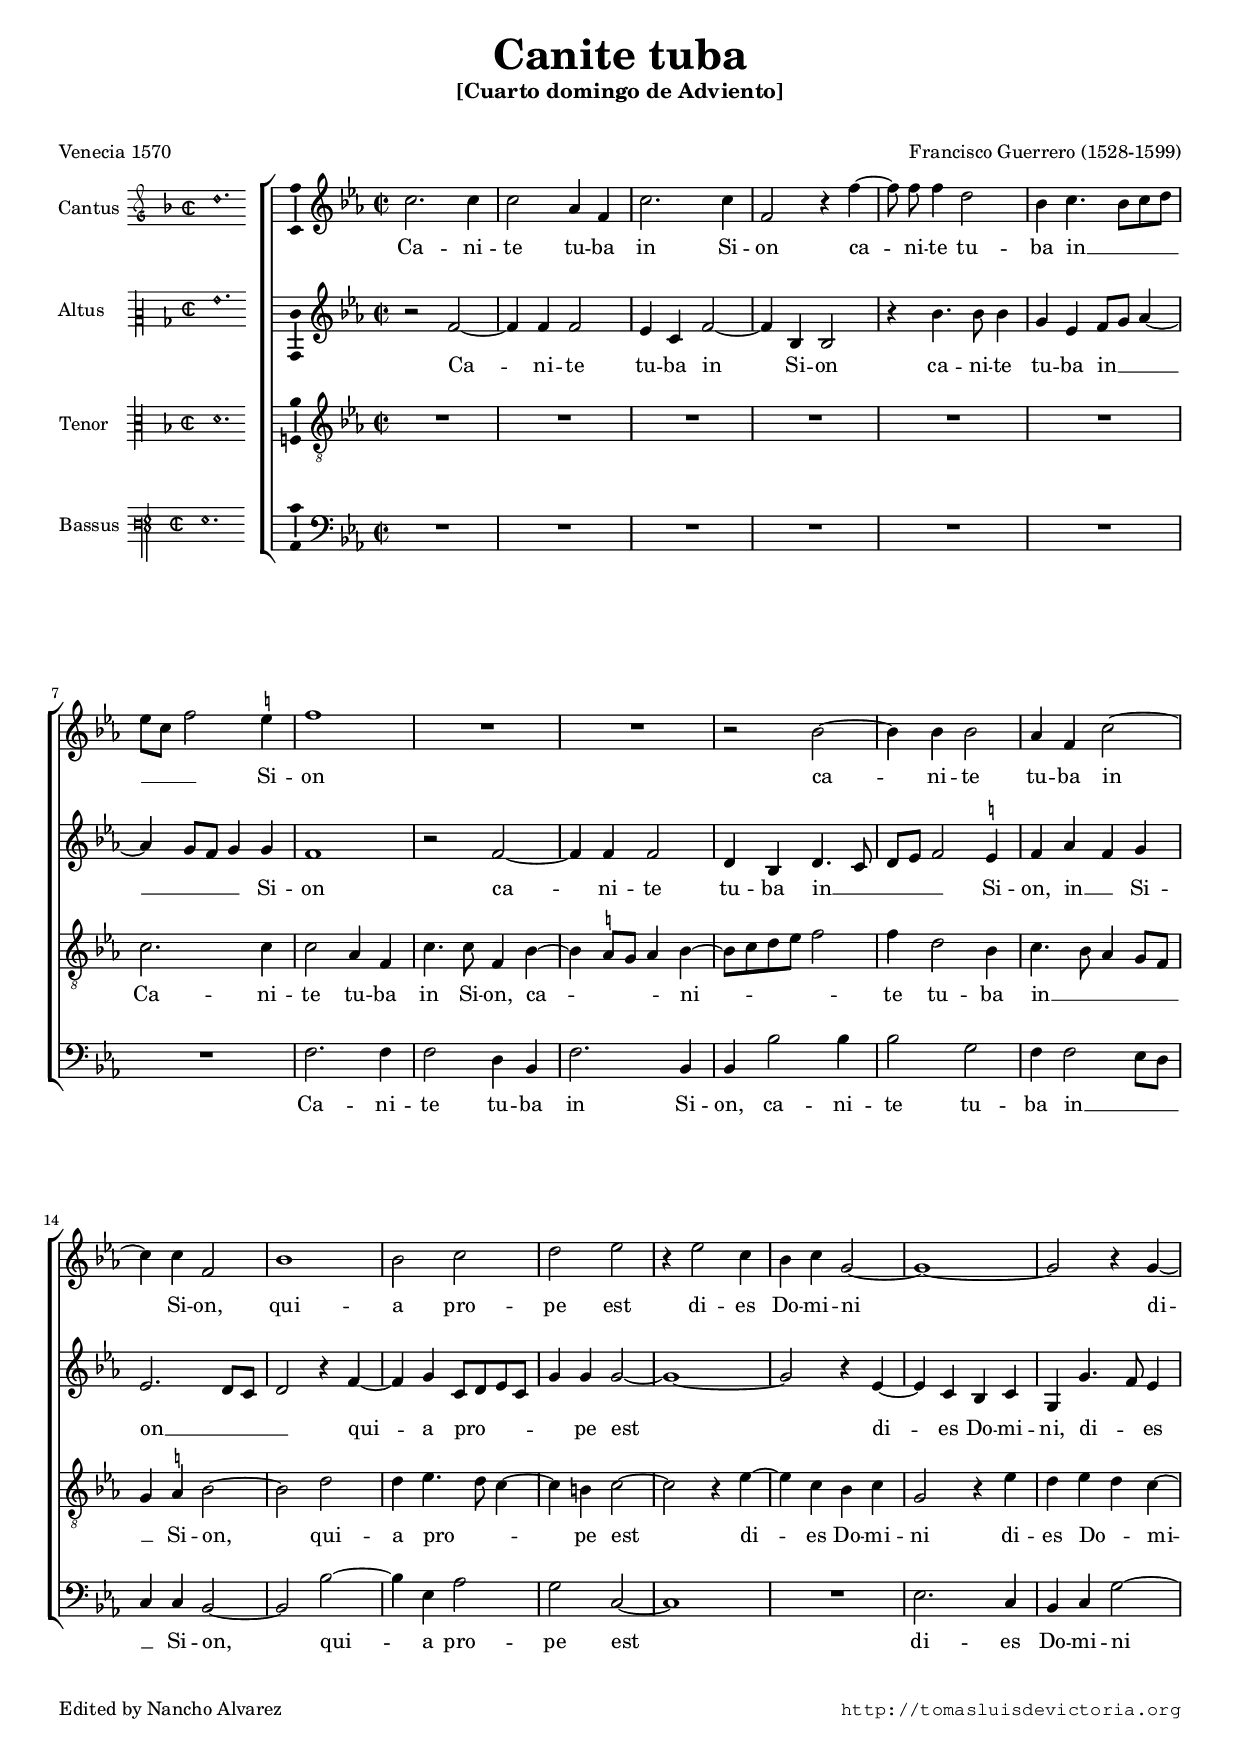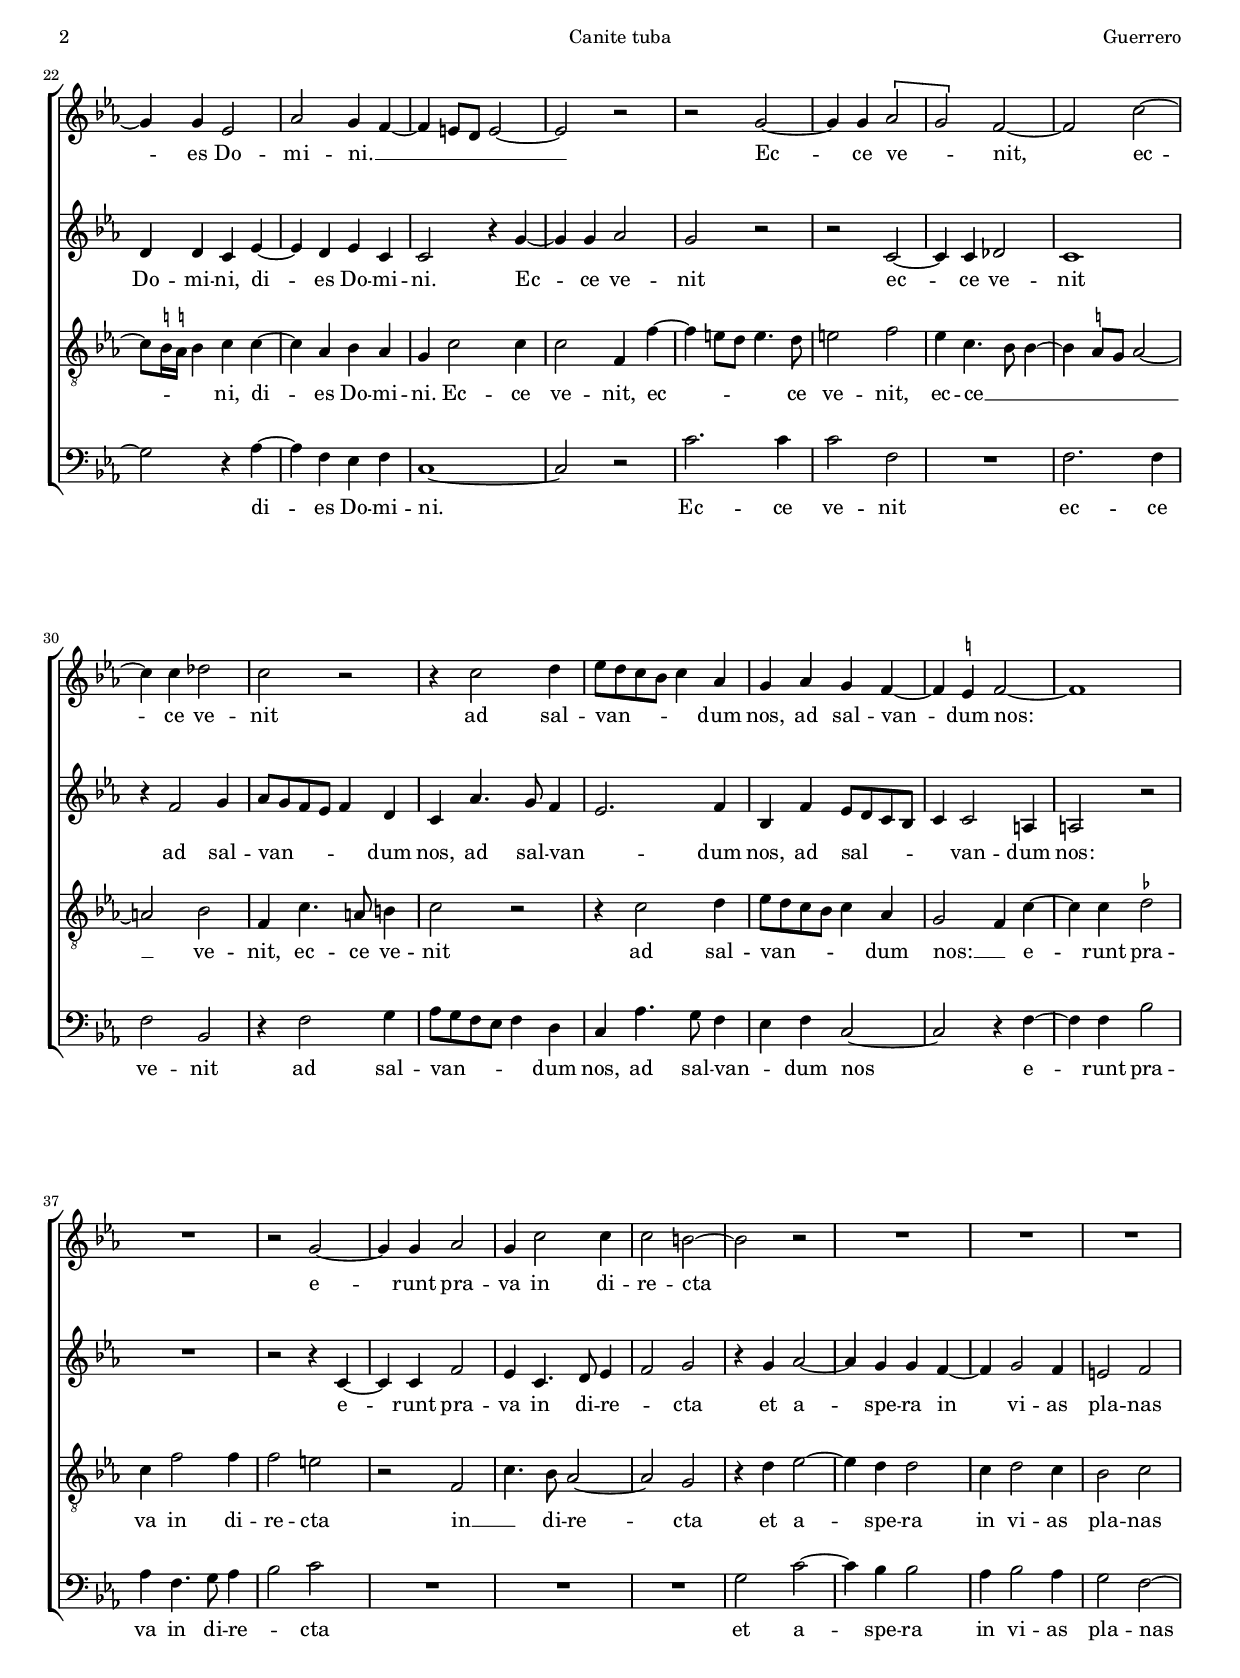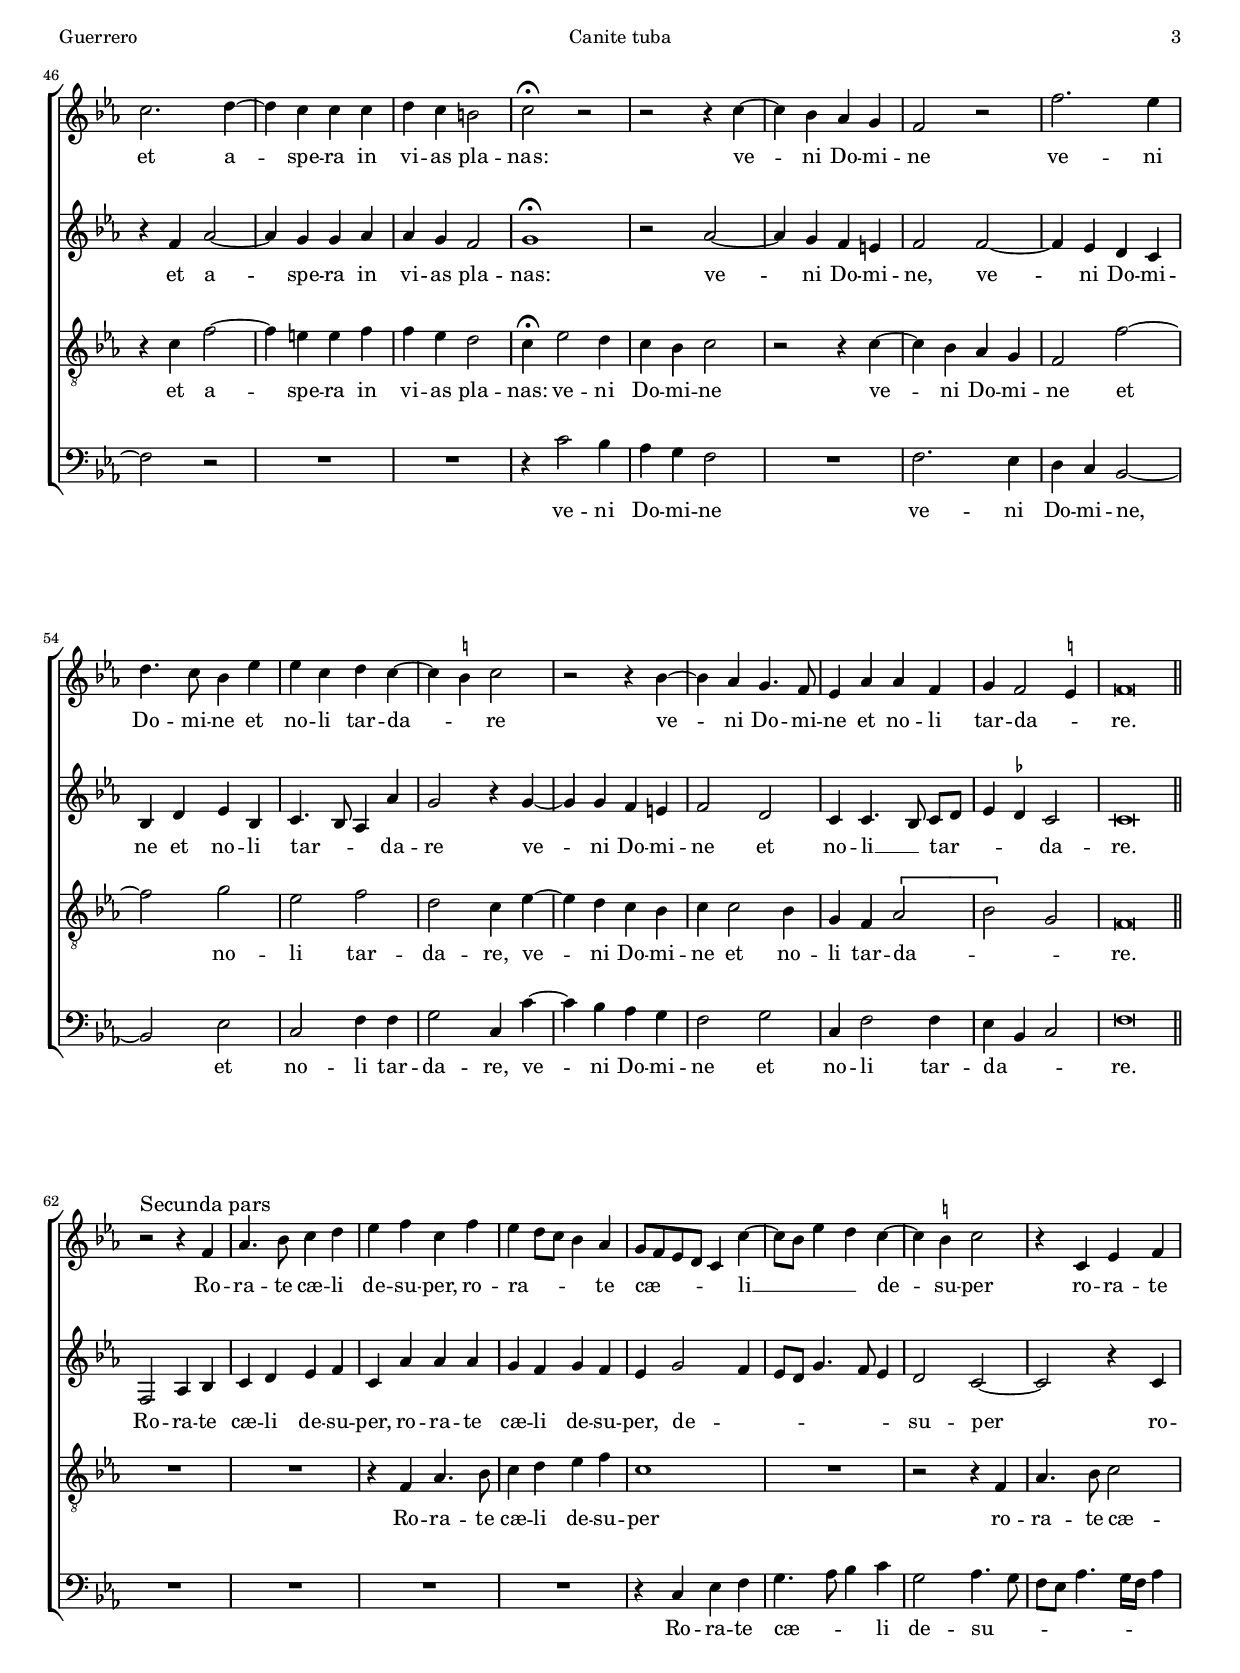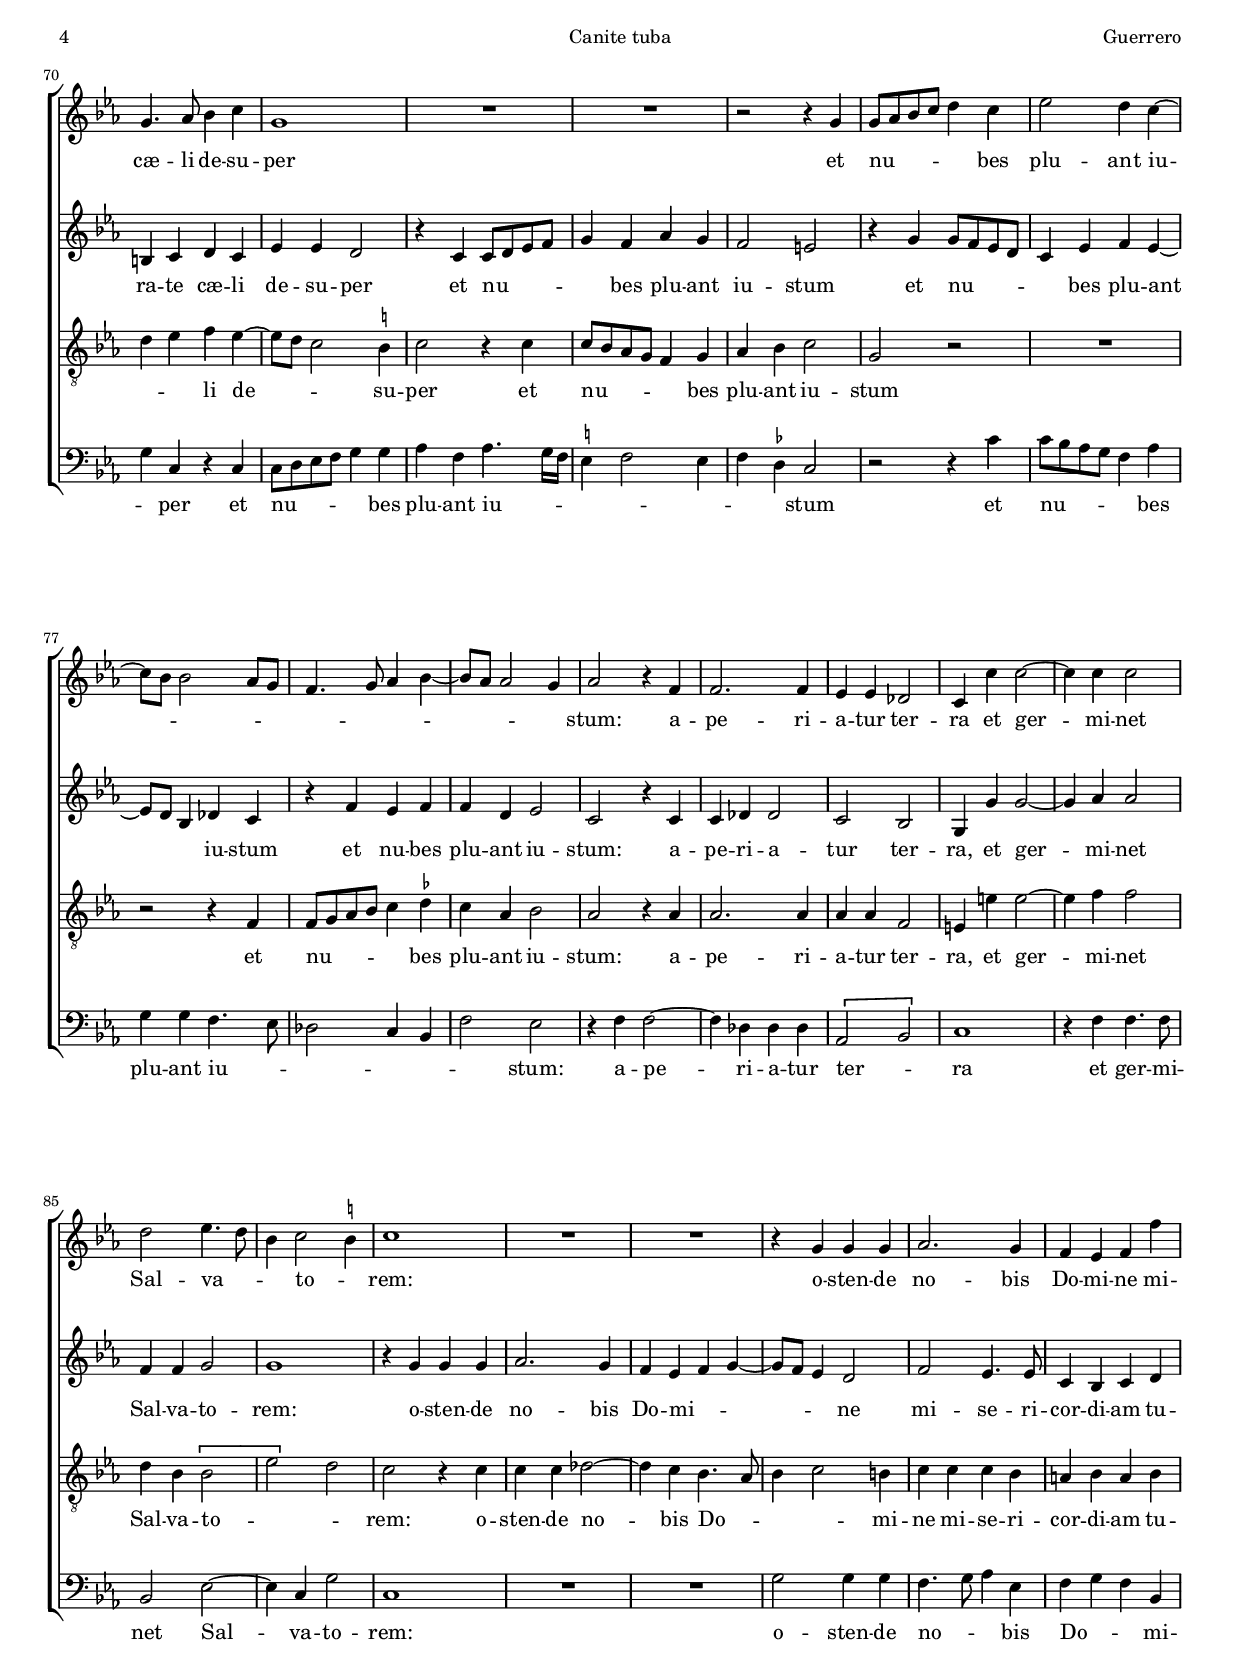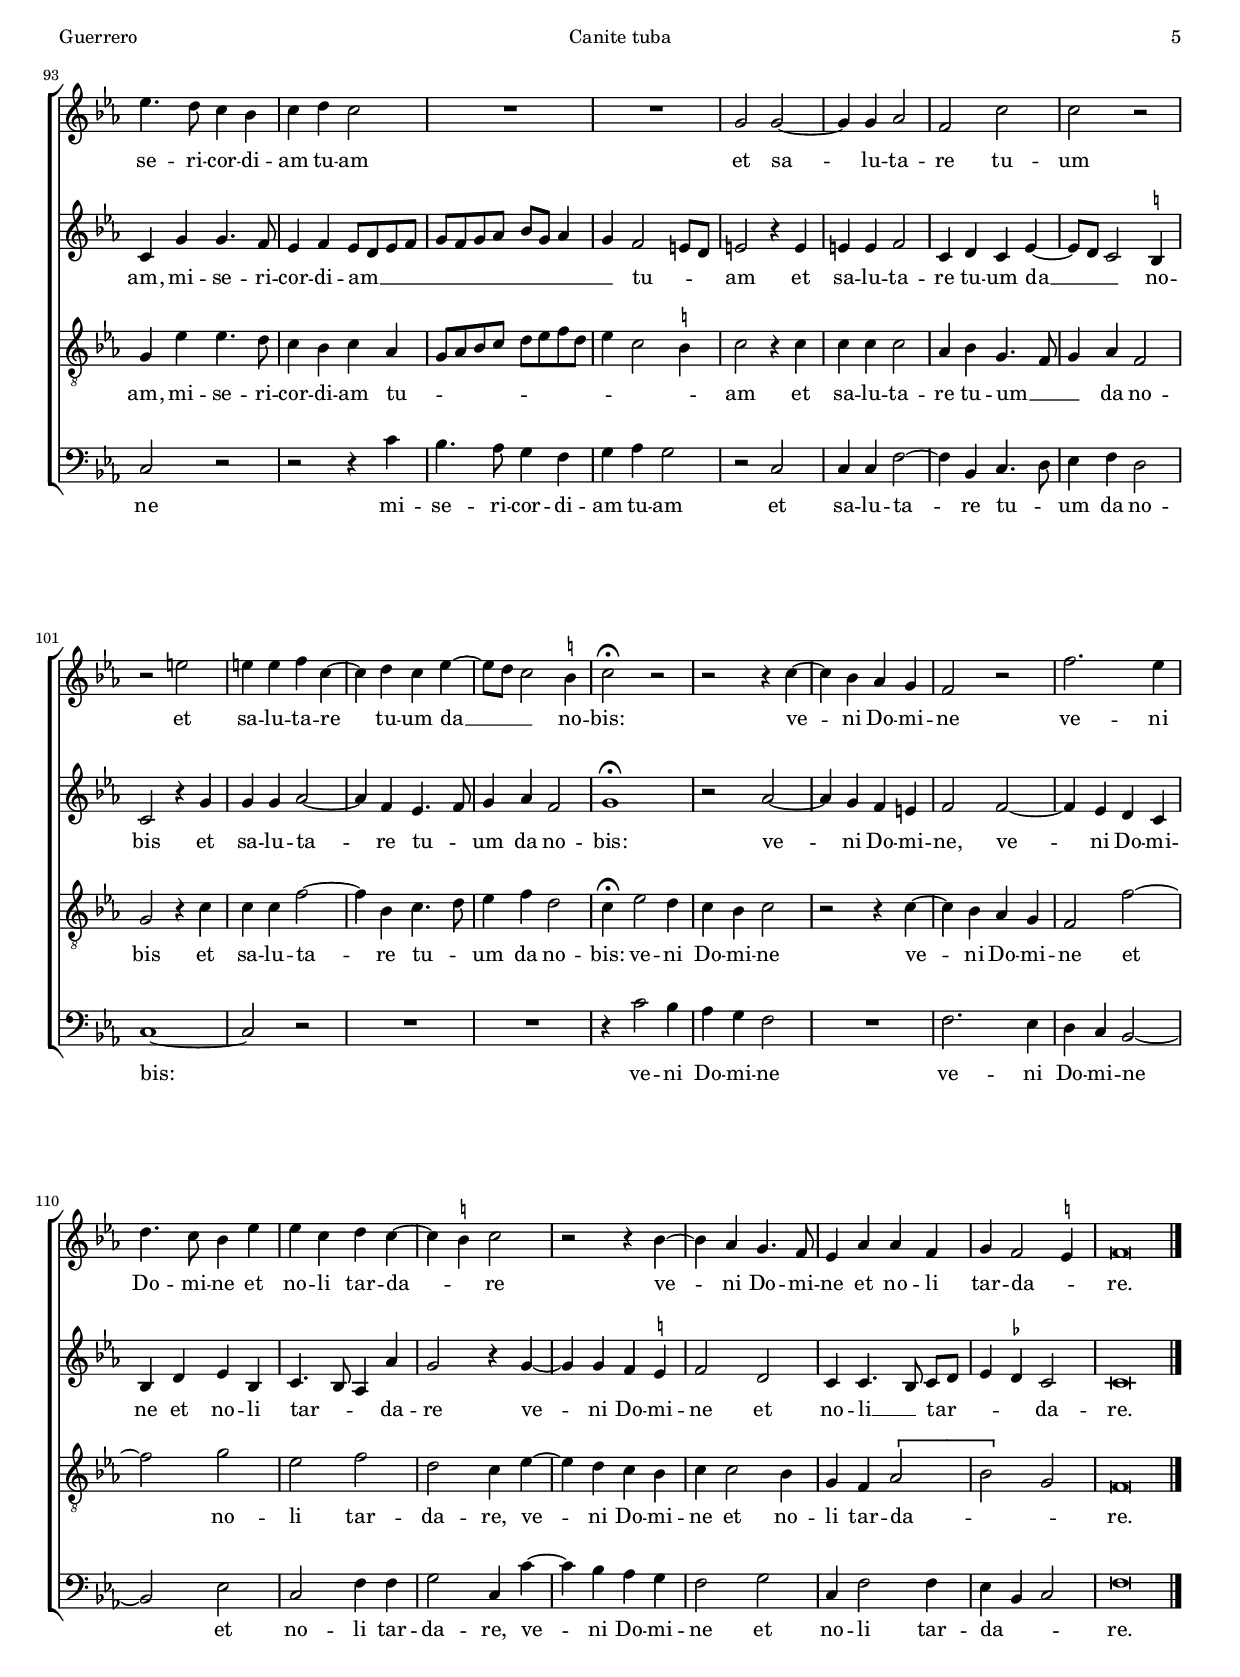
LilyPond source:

\version "2.18.0"

#(set-default-paper-size "a4")
#(set-global-staff-size 16.3)
#(ly:set-option 'point-and-click #f)
%mobile -s15.5 -i3.2

italicas=\override LyricText.font-shape = #'italic
rectas=\override LyricText.font-shape = #'upright
ss=\once \set suggestAccidentals = ##t
incipitwidth = 20
mtempo={\tempo 4 = 100}
mtempob={\tempo 4 = 50}

htitle="Canite tuba"
hcomposer="Guerrero"

\header {
	title=\markup{\fontsize #3 "Canite tuba"}
	subtitle="[Cuarto domingo de Adviento]"
	subsubtitle=\markup{\null \vspace #1 }
	composer="Francisco Guerrero (1528-1599)"
        pdfauthor=\composer
	%opus="(-)"
	poet=\markup{"Venecia 1570"}
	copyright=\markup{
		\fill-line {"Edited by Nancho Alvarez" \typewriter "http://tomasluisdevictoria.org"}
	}
%	tagline=""
}


global={\key c \major \time 2/2  \skip 1*61 \bar "||" \break
					\skip 1*56\bar "|."
}

cantus={
	a'2. a'4
	a'2 f'4 d'
	a'2. a'4
	d'2 r4 d'' ~
%5
	\set Staff.autoBeaming = ##f
	d''8 d'' d''4 b'2
	\set Staff.autoBeaming = ##t
	g'4 a'4. g'8 a' b'
	c'' a' d''2 \ss cis''4
	d''1
	R1*4/4
%10
	R1*4/4
	r2 g' ~
	g'4 g' g'2
	f'4 d' a'2 ~
	a'4 a' d'2
%15
	g'1
	g'2 a'
	b' c''
	r4 c''2 a'4
	g' a' e'2 ~
%20
	e'1 ~
	e'2 r4 e' ~
	e' e' c'2
	f' e'4 d' ~
	d' cis'8 b cis'2 ~
%25
	cis' r
	r e' ~
	e'4 e' \[f'2
	e'\] d' ~
	d' a' ~
%30
	a'4 a' bes'2
	a' r
	r4 a'2 b'4
	c''8 b' a' g' a'4 f'
	e' f' e' d' ~
%35
	d' \ss cis' d'2 ~
	d'1
	R1*4/4
	r2 e' ~
	e'4 e' f'2
%40
	e'4 a'2 a'4
	a'2 gis' ~
	gis' r
	R1*4/4
	R1*4/4
%45
	R1*4/4
	a'2. b'4 ~
	b' a' a' a'
	b' a' gis'2
	a'^\fermata r
%50
	r r4 a' ~
	a' g' f' e'
	d'2 r
	d''2. c''4
	b'4. a'8 g'4 c''
%55
	c'' a' b' a' ~
	a' \ss gis' a'2
	r r4 g' ~
	g' f' e'4. d'8
	c'4 f' f' d'
%60
	e' d'2 \ss cis'4
	d'\breve*1/2
	s4*0^\markup{\larger "Secunda pars"}
	r2 r4 d'
	f'4. g'8 a'4 b'
	c'' d'' a' d''
%65
	c'' b'8 a' g'4 f'
	e'8 d' c' b a4 a' ~
	a'8 g' c''4 b' a' ~
	a' \ss gis' a'2
	r4 a c' d'
%70
	e'4. f'8 g'4 a'
	e'1
	R1*4/4
	R1*4/4
	r2 r4 e'
%75
	e'8 f' g' a' b'4 a'
	c''2 b'4 a' ~
	a'8 g' g'2 f'8 e'
	d'4. e'8 f'4 g' ~
	g'8 f' f'2 e'4
%80
	f'2 r4 d'
	d'2. d'4
	c' c' bes2
	a4 a' a'2 ~
	a'4 a' a'2
%85
	b' c''4. b'8
	g'4 a'2 \ss gis'4
	a'1
	R1*4/4 %\break
	R1*4/4
%90
	r4 e' e' e'
	f'2. e'4
	d' c' d' d''
	c''4. b'8 a'4 g'
	a' b' a'2
%95
	R1*4/4
	R1*4/4
	e'2 e' ~
	e'4 e' f'2
	d' a'
%100
	a' r
	r cis''
	cis''4 cis'' d'' a' ~
	a' b' a' c'' ~
	c''8 b' a'2 \ss gis'4
%105
	a'2^\fermata r
	r r4 a' ~
	a' g' f' e'
	d'2 r
	d''2. c''4
%110
	b'4. a'8 g'4 c''
	c'' a' b' a' ~
	a' \ss gis' a'2
	r r4 g' ~
	g' f' e'4. d'8
%115
	c'4 f' f' d'
	e' d'2 \ss cis'4
	d'\breve*1/2
}

altus={
	r2 d' ~
	d'4 d' d'2
	c'4 a d'2 ~
	d'4 g g2
%5
	r4 g'4. g'8 g'4
	e' c' d'8 e' f'4 ~
	f' e'8 d' e'4 e'
	d'1
	r2 d' ~
%10
	d'4 d' d'2
	b4 g b4. a8
	b c' d'2 \ss cis'4
	d' f' d' e'
	c'2. b8 a
%15
	b2 r4 d' ~
	d' e' a8 b c' a
	e'4 e' e'2 ~
	e'1 ~
	e'2 r4 c' ~
%20
	c' a g a
	e e'4. d'8 c'4
	b b a c' ~
	c' b c' a
	a2 r4 e' ~
%25
	e' e' f'2
	e' r
	r a ~
	a4 a bes2
	a1
%30
	r4 d'2 e'4
	f'8 e' d' c' d'4 b
	a f'4. e'8 d'4
	c'2. d'4
	g d' c'8 b a g
%35
	a4 a2 fis4
	fis2 r
	R1*4/4
	r2 r4 a ~
	a a d'2
%40
	c'4 a4. b8 c'4
	d'2 e'
	r4 e' f'2 ~
	f'4 e' e' d' ~
	d' e'2 d'4
%45
	cis'2 d'
	r4 d' f'2 ~
	f'4 e' e' f'
	f' e' d'2
	e'1^\fermata
%50
	r2 f' ~
	f'4 e' d' cis'
	d'2 d' ~
	d'4 c' b a
	g b c' g
%55
	a4. g8 f4 f'
	e'2 r4 e' ~
	e' e' d' cis'
	d'2 b
	a4 a4. g8  a[ b]
%60
	c'4 \ss bes a2
	a\breve*1/2
	d2 f4 g
	a b c' d'
	a f' f' f'
%65
	e' d' e' d'
	c' e'2 d'4
	c'8 b e'4. d'8 c'4
	b2 a ~
	a r4 a
%70
	gis a b a
	c' c' b2
	r4 a a8 b c' d'
	e'4 d' f' e'
	d'2 cis'
%75
	r4 e' e'8 d' c' b
	a4 c' d' c' ~
	c'8 b g4 bes a
	r d' c' d'
	d' b c'2
%80
	a r4 a
	a bes bes2
	a g
	e4 e' e'2 ~
	e'4 f' f'2
%85
	d'4 d' e'2
	e'1
	r4 e' e' e'
	f'2. e'4
	d' c' d' e' ~
%90
	e'8 d' c'4 b2
	d' c'4. c'8
	a4 g a b
	a e' e'4. d'8
	c'4 d' c'8 b c' d'
%95
	e' d' e' f' g' e' f'4
	e' d'2 cis'8 b
	cis'2 r4 cis'
	cis' cis' d'2
	a4 b a c' ~
%100
	c'8 b a2 \ss gis4
	a2 r4 e'
	e' e' f'2 ~
	f'4 d' c'4. d'8
	e'4 f' d'2
%105
	e'1^\fermata
	r2 f' ~
	f'4 e' d' cis'
	d'2 d' ~
	d'4 c' b a
%110
	g b c' g
	a4. g8 f4 f'
	e'2 r4 e' ~
	e' e' d' \ss cis'
	d'2 b
%115
	a4 a4. g8  a[ b]
	c'4 \ss bes a2
	a\breve*1/2
}

tenor={
	R1*4/4
	R1*4/4
	R1*4/4
	R1*4/4
%5
	R1*4/4
	R1*4/4
	a2. a4
	a2 f4 d
	a4. a8 d4 g ~
%10
	g \ss fis8 e fis4 g ~
	g8 a b c' d'2
	d'4 b2 g4
	a4. g8 f4 e8 d
	e4 \ss fis g2 ~
%15
	g b
	b4 c'4. b8 a4 ~
	a gis a2 ~
	a r4 c' ~
	c' a g a
%20
	e2 r4 c'
	b c' b a ~
	a8 \ss gis16 \ss fis gis4 a a ~
	a f g f
	e a2 a4
%25
	a2 d4 d' ~
	d' cis'8 b cis'4. b8
	cis'2 d'
	c'4 a4. g8 g4 ~
	g \ss fis8 e fis2 ~
%30
	fis g
	d4 a4. fis8 gis4
	a2 r
	r4 a2 b4
	c'8 b a g a4 f
%35
	e2 d4 a ~
	a a \ss bes2
	a4 d'2 d'4
	d'2 cis'
	r d
%40
	a4. g8 f2 ~
	f e
	r4 b c'2 ~
	c'4 b b2
	a4 b2 a4
%45
	g2 a
	r4 a d'2 ~
	d'4 cis' cis' d'
	d' c' b2
	a4^\fermata c'2 b4
%50
	a g a2
	r r4 a ~
	a g f e
	d2 d' ~
	d' e'
%55
	c' d'
	b a4 c' ~
	c' b a g
	a a2 g4
	e d \[f2
%60
	g\] e
	d\breve*1/2
	R1*4/4
	R1*4/4
	r4 d f4. g8
%65
	a4 b c' d'
	a1
	R1*4/4
	r2 r4 d
	f4. g8 a2
%70
	b4 c' d' c' ~
	c'8 b a2 \ss gis4
	a2 r4 a
	a8 g f e d4 e
	f g a2
%75
	e r
	R1*4/4
	r2 r4 d
	d8 e f g a4 \ss bes
	a f g2
%80
	f r4 f
	f2. f4
	f f d2
	cis4 cis' cis'2 ~
	cis'4 d' d'2
%85
	b4 g \[g2
	c'\] b
	a r4 a
	a a bes2 ~
	bes4 a g4. f8
%90
	g4 a2 gis4
	a a a g
	fis g fis g
	e c' c'4. b8
	a4 g a f
%95
	e8 f g a b c' d' b
	c'4 a2 \ss gis4
	a2 r4 a
	a a a2
	f4 g e4. d8
%100
	e4 f d2
	e r4 a
	a a d'2 ~
	d'4 g a4. b8
	c'4 d' b2
%105
	a4^\fermata c'2 b4
	a g a2
	r r4 a ~
	a g f e
	d2 d' ~
%110
	d' e'
	c' d'
	b a4 c' ~
	c' b a g
	a a2 g4
%115
	e d \[f2
	g\] e
	d\breve*1/2
}

bassus={
	R1*4/4
	R1*4/4
	R1*4/4
	R1*4/4
%5
	R1*4/4
	R1*4/4
	R1*4/4
	d2. d4
	d2 b,4 g,
%10
	d2. g,4
	g, g2 g4
	g2 e
	d4 d2 c8 b,
	a,4 a, g,2 ~
%15
	g, g ~
	g4 c f2
	e a, ~
	a,1
	R1*4/4
%20
	c2. a,4
	g, a, e2 ~
	e r4 f ~
	f d c d
	a,1 ~
%25
	a,2 r
	a2. a4
	a2 d
	R1*4/4
	d2. d4
%30
	d2 g,
	r4 d2 e4
	f8 e d c d4 b,
	a, f4. e8 d4
	c d a,2 ~
%35
	a, r4 d ~
	d d g2
	f4 d4. e8 f4
	g2 a
	R1*4/4
%40
	R1*4/4
	R1*4/4
	e2 a ~
	a4 g g2
	f4 g2 f4
%45
	e2 d ~
	d r
	R1*4/4
	R1*4/4
	r4 a2 g4
%50
	f e d2
	R1*4/4
	d2. c4
	b, a, g,2 ~
	g, c
%55
	a, d4 d
	e2 a,4 a ~
	a g f e
	d2 e
	a,4 d2 d4
%60
	c g, a,2
	d\breve*1/2
	R1*4/4
	R1*4/4
	R1*4/4
%65
	R1*4/4
	r4 a, c d
	e4. f8 g4 a
	e2 f4. e8
	d c f4. e16 d f4
%70
	e a, r a,
	a,8 b, c d e4 e
	f d f4. e16 d
	\ss cis4 d2 cis4
	d \ss bes, a,2
%75
	r r4 a
	a8 g f e d4 f
	e e d4. c8
	bes,2 a,4 g,
	d2 c
%80
	r4 d d2 ~
	d4 bes, bes, bes,
	\[f,2 g,\]
	a,1
	r4 d d4. d8
%85
	g,2 c ~
	c4 a, e2
	a,1
	R1*4/4
	R1*4/4
%90
	e2 e4 e
	d4. e8 f4 c
	d e d g,
	a,2 r
	r r4 a
%95
	g4. f8 e4 d
	e f e2
	r a,
	a,4 a, d2 ~
	d4 g, a,4. b,8
%100
	c4 d b,2
	a,1 ~
	a,2 r
	R1*4/4
	R1*4/4
%105
	r4 a2 g4
	f e d2
	R1*4/4
	d2. c4
	b, a, g,2 ~
%110
	g, c
	a, d4 d
	e2 a,4 a ~
	a g f e
	d2 e
%115
	a,4 d2 d4
	c g, a,2
	d\breve*1/2
}

textocantus=\lyricmode{
Ca -- ni -- te tu -- ba in Si -- on
ca -- _ ni -- te tu -- ba in __ _ _ _ _ _ _ Si -- on
ca -- _ ni -- te tu -- ba in _ Si -- on,
qui -- a pro -- pe est
di -- es Do -- mi -- ni _ _ 
di -- _ es Do -- mi -- ni. __ _ _ _ _ _ _ 
Ec -- _ ce ve -- _ nit, _
ec -- _ ce ve -- nit
ad sal -- van -- _ _ _ _ dum nos,
ad sal -- van -- _ dum nos: _
e -- _ runt pra -- va in di -- re -- cta _
et a -- _ spe -- ra in vi -- as pla -- nas:
ve -- _ ni Do -- mi -- ne
ve -- ni Do -- mi -- ne et no -- li tar -- da -- _ _ re
ve -- _ ni Do -- mi -- ne et no -- li tar -- da -- _ re.
Ro -- ra -- te cæ -- li de -- su -- per,
ro -- ra -- _ _ _ te cæ -- _ _ _ _ li __ _ _ _ _ de -- _ su -- per
ro -- ra -- te cæ -- li de -- su -- per
et nu -- _ _ _ _ bes plu -- ant iu -- _ _ _ _ _ _ _ _ _ _ _ _ _ stum:
a -- pe -- ri -- a -- tur ter -- ra et ger -- _ mi -- net
Sal -- va -- _ _ to -- _ rem:
o -- sten -- de no -- bis Do -- mi -- ne mi -- se -- ri -- cor -- di -- am tu -- am
et sa -- _ lu -- ta -- re tu -- um
et sa -- lu -- ta -- re _ tu -- um da __ _ _ _ no -- bis:
ve -- _ ni Do -- mi -- ne
ve -- ni Do -- mi -- ne et no -- li tar -- da -- _ _ re
ve -- _ ni Do -- mi -- ne et no -- li tar -- da -- _ re.
}

textoaltus=\lyricmode{
Ca -- _ ni -- te tu -- ba in _ Si -- on
ca -- ni -- te tu -- ba in __ _ _ _ _ _ _ Si -- on
ca -- _ ni -- te tu -- ba in __ _ _ _ _ Si -- on,
in __ _ Si -- on __ _ _ _ 
qui -- _ a pro -- _ _ _ _ pe est _ _
di -- _ es Do -- mi -- ni,
di -- _ es Do -- mi -- ni,
di -- _ es Do -- mi -- ni.
Ec -- _ ce ve -- nit
ec -- _ ce ve -- nit
ad sal -- van -- _ _ _ _ dum nos,
ad sal -- van -- _ dum nos,
ad sal -- _ _ _ _ van -- dum nos:
e -- _ runt pra -- va in di -- re -- _ cta
et a -- _ spe -- ra in _ vi -- as pla -- nas
et a -- _ spe -- ra in vi -- as pla -- nas:
ve -- _ ni Do -- mi -- ne,
ve -- _ ni Do -- mi -- ne et no -- li tar -- _ _ da -- re
ve -- _ ni Do -- mi -- ne et no -- li __ _ tar -- _ _ _ da -- re.
Ro -- ra -- te cæ -- li de -- su -- per,
ro -- ra -- te cæ -- li de -- su -- per,
de -- _ _ _ _ _ _ su -- per _
ro -- ra -- te cæ -- li de -- su -- per
et nu -- _ _ _ _ bes plu -- ant iu -- stum
et nu -- _ _ _ _ bes plu -- ant _ _ _ iu -- stum
et nu -- bes plu -- ant iu -- stum:
a -- pe -- ri -- a -- tur ter -- ra,
et ger -- _ mi -- net
Sal -- va -- to -- rem:
o -- sten -- de no -- bis Do -- mi -- _ _ _ _ _ ne mi -- se -- ri -- cor -- di -- am tu -- am,
mi -- se -- ri -- cor -- di -- am __ _ _ _ _ _ _ _ _ _ _ _ tu -- _ _ am
et sa -- lu -- ta -- re tu -- um da __ _ _ _ no -- bis
et sa -- lu -- ta -- _ re tu -- _ um da no -- bis:
ve -- _ ni Do -- mi -- ne,
ve -- _ ni Do -- mi -- ne et no -- li tar -- _ _ da -- re
ve -- _ ni Do -- mi -- ne et no -- li __ _ tar -- _ _ _ da -- re.
}

textotenor=\lyricmode{
Ca -- ni -- te tu -- ba in Si -- on,
ca -- _ _ _ _ ni -- _ _ _ _ _ te tu -- ba in __ _ _ _ _ _ Si -- on, _
qui -- a pro -- _ _ _ pe est _
di -- _ es Do -- mi -- ni
di -- es Do -- _ mi -- _ _ _ _ ni,
di -- _ es Do -- mi -- ni.
Ec -- ce ve -- nit,
ec -- _ _ _ _ ce ve -- nit,
ec -- ce __ _ _ _ _ _ _ _ ve -- nit,
ec -- ce ve -- nit
ad sal -- van -- _ _ _ _ dum nos: __ _
e -- _ runt pra -- va in di -- re -- cta
in __ _ di -- re -- _ cta
et a -- _ spe -- ra
in vi -- as pla -- nas
et a -- _ spe -- ra in vi -- as pla -- nas:
ve -- ni Do -- mi -- ne
ve -- _ ni Do -- mi -- ne et _ no -- li tar -- da -- re,
ve -- _ ni Do -- mi -- ne et no -- li tar -- da -- _ _ re.
Ro -- ra -- te cæ -- li de -- su -- per
ro -- ra -- te cæ -- _ _ li de -- _ _ _ su -- per
et nu -- _ _ _ _ bes plu -- ant iu -- stum
et nu -- _ _ _ _ bes plu -- ant iu -- stum:
a -- pe -- ri -- a -- tur ter -- ra,
et ger -- _ mi -- net Sal -- va -- to -- _ _ rem:
o -- sten -- de no -- _ bis Do -- _ _ _ mi -- ne mi -- se -- ri -- cor -- di -- am tu -- am,
mi -- se -- ri -- cor -- di -- am tu -- _ _ _ _ _ _ _ _ _ _ _ am
et sa -- lu -- ta -- re tu -- um __ _ _ da no -- bis
et sa -- lu -- ta -- _ re tu -- _ um da no -- bis:
ve -- ni Do -- mi -- ne
ve -- _ ni Do -- mi -- ne et _ no -- li tar -- da -- re,
ve -- _ ni Do -- mi -- ne et no -- li tar -- da -- _ _ re.
}

textobassus=\lyricmode{
Ca -- ni -- te tu -- ba in Si -- on,
ca -- ni -- te tu -- ba in __ _ _ _ Si -- on, _
qui -- _ a pro -- pe est _ 
di -- es Do -- mi -- ni _
di -- _ es Do -- mi -- ni. _
Ec -- ce ve -- nit
ec -- ce ve -- nit
ad sal -- van -- _ _ _ _ dum nos,
ad sal -- van -- _ dum nos _
e -- _ runt pra -- va in di -- re -- _ cta 
et a -- _ spe -- ra in vi -- as pla -- nas _
ve -- ni Do -- mi -- ne
ve -- ni Do -- mi -- ne, _ 
et no -- li tar -- da -- re,
ve -- _ ni Do -- mi -- ne et no -- li tar -- da -- _ _ re.
Ro -- ra -- te cæ -- _ _ li de -- su -- _ _ _ _ _ _ _ _ per
et nu -- _ _ _ _ bes plu -- ant iu -- _ _ _ _ _ _ _ stum
et nu -- _ _ _ _ bes plu -- ant iu -- _ _ _ _ _ stum:
a -- pe -- _ ri -- a -- tur ter -- _ ra
et ger -- mi -- net Sal -- _ va -- to -- rem:
o -- sten -- de no -- _ _ bis Do -- _ _ mi -- ne
mi -- se -- ri -- cor -- di -- am tu -- am
et sa -- lu -- ta -- _ re tu -- _ um da no -- bis: _
ve -- ni Do -- mi -- ne
ve -- ni Do -- mi -- ne _ et no -- li tar -- da -- re,
ve -- _ ni Do -- mi -- ne et no -- li tar -- da -- _ _ re.
}


incipitcantus=\markup{
	\score{
		{ 
		\set Staff.instrumentName="Cantus "
		\override NoteHead.style = #'neomensural
		\override Staff.TimeSignature.style = #'neomensural
		\cadenzaOn 
		\clef "petrucci-g"
		\key f \major
		\time 2/2
                d''1.
		} 

	\layout { line-width=\incipitwidth indent = 0 }
	}
}

incipitaltus=\markup{
	\score{
		{ 
		\set Staff.instrumentName="Altus    "
		\override NoteHead.style = #'neomensural 
		\override Staff.TimeSignature.style = #'neomensural
		\cadenzaOn 
		\clef "petrucci-c2"
		\key f \major
		\time 2/2
                g'1.
		} 
	\layout { line-width=\incipitwidth indent = 0 }
	}
}


incipittenor=\markup{
	\score{
		{ 
		\set Staff.instrumentName="Tenor   "
		\override NoteHead.style = #'neomensural 
		\override Staff.TimeSignature.style = #'neomensural
		\cadenzaOn 
		\clef "petrucci-c3"
		\key f \major
		\time 2/2
                d'1.
		} 
	\layout { line-width=\incipitwidth indent=0 }
	}
}

incipitbassus=\markup{
	\score{
		{ 
		\set Staff.instrumentName="Bassus "
		\override NoteHead.style = #'neomensural
		\override Staff.TimeSignature.style = #'neomensural
		\cadenzaOn 
		\clef "petrucci-f3"
		\key c \major
		\time 2/2
                g1.
		} 
	\layout { line-width=\incipitwidth indent = 0 }
	}
}

%\layout {
%       \context {\Voice
%               \remove Ligature_bracket_engraver
%               \consists Mensural_ligature_engraver
%       }
%       line-width=\incipitwidth
%       indent = 0
%}

\score {\transpose d f{
\new ChoirStaff<<

	\new Staff <<\global
	\new Voice="v1" {
		\set Staff.instrumentName=\incipitcantus
		\clef "treble"
		\cantus }
	\new Lyrics \lyricsto "v1" {\textocantus }
	>>

	\new Staff <<\global
	\new Voice="v2" {
		\set Staff.instrumentName=\incipitaltus
		\clef "treble"
		\altus }
	\new Lyrics \lyricsto "v2" {\textoaltus }
	>>
	
	\new Staff <<\global
	\new Voice="v3" {
		\set Staff.instrumentName=\incipittenor
		\clef "G_8"
		\tenor }
	\new Lyrics \lyricsto "v3" {\textotenor }
	>>

	\new Staff <<\global
	\new Voice="v4" {
		\set Staff.instrumentName=\incipitbassus
		\clef "bass"
		\bassus }
	\new Lyrics \lyricsto "v4" {\textobassus }
	>>
	
>>

	} % transpose

\layout{ 
	\context {\Lyrics 
		\override VerticalAxisGroup.staff-affinity = #UP
		\override VerticalAxisGroup.nonstaff-relatedstaff-spacing =
			#'((basic-distance . 0) (minimum-distance . 0) (padding . 1))
		\override LyricText.font-size = #1.2
		\override LyricHyphen.minimum-distance = #0.5
	}
	\context {\Score 
		tempoHideNote = ##t
		\override BarNumber.padding = #2 
	}
	\context {\Voice 
		melismaBusyProperties = #'()
		%autoBeaming = ##f
	}
	\context {\Staff 
                %\RemoveEmptyStaves
                %\override VerticalAxisGroup.remove-first = ##t
		\override VerticalAxisGroup.staff-staff-spacing =
			#'((basic-distance . 11) (minimum-distance . 0) (padding . 1))
		\consists Ambitus_engraver 
		\override LigatureBracket.padding = #1
	}
}

%\midi { \mtempo }

}


\paper{
	evenHeaderMarkup=\markup  \fill-line { \fromproperty #'page:page-number-string \htitle \hcomposer }
	oddHeaderMarkup= \markup  \fill-line { \on-the-fly #not-first-page \hcomposer \on-the-fly #not-first-page \htitle \on-the-fly #not-first-page \fromproperty #'page:page-number-string }
	%system-count=20
	%page-count = 8
	ragged-last-bottom = ##f
	indent=3.6\cm
	system-system-spacing =
	#'((basic-distance . 20) (minimum-distance . 0) (padding . 5))
	top-system-spacing = % header
	#'((basic-distance . 8) (minimum-distance . 0) (padding . 0))
	last-bottom-spacing = % footer
	#'((basic-distance . 12) (minimum-distance . 0) (padding . 0))
	markup-system-spacing.padding = #1.5
}
